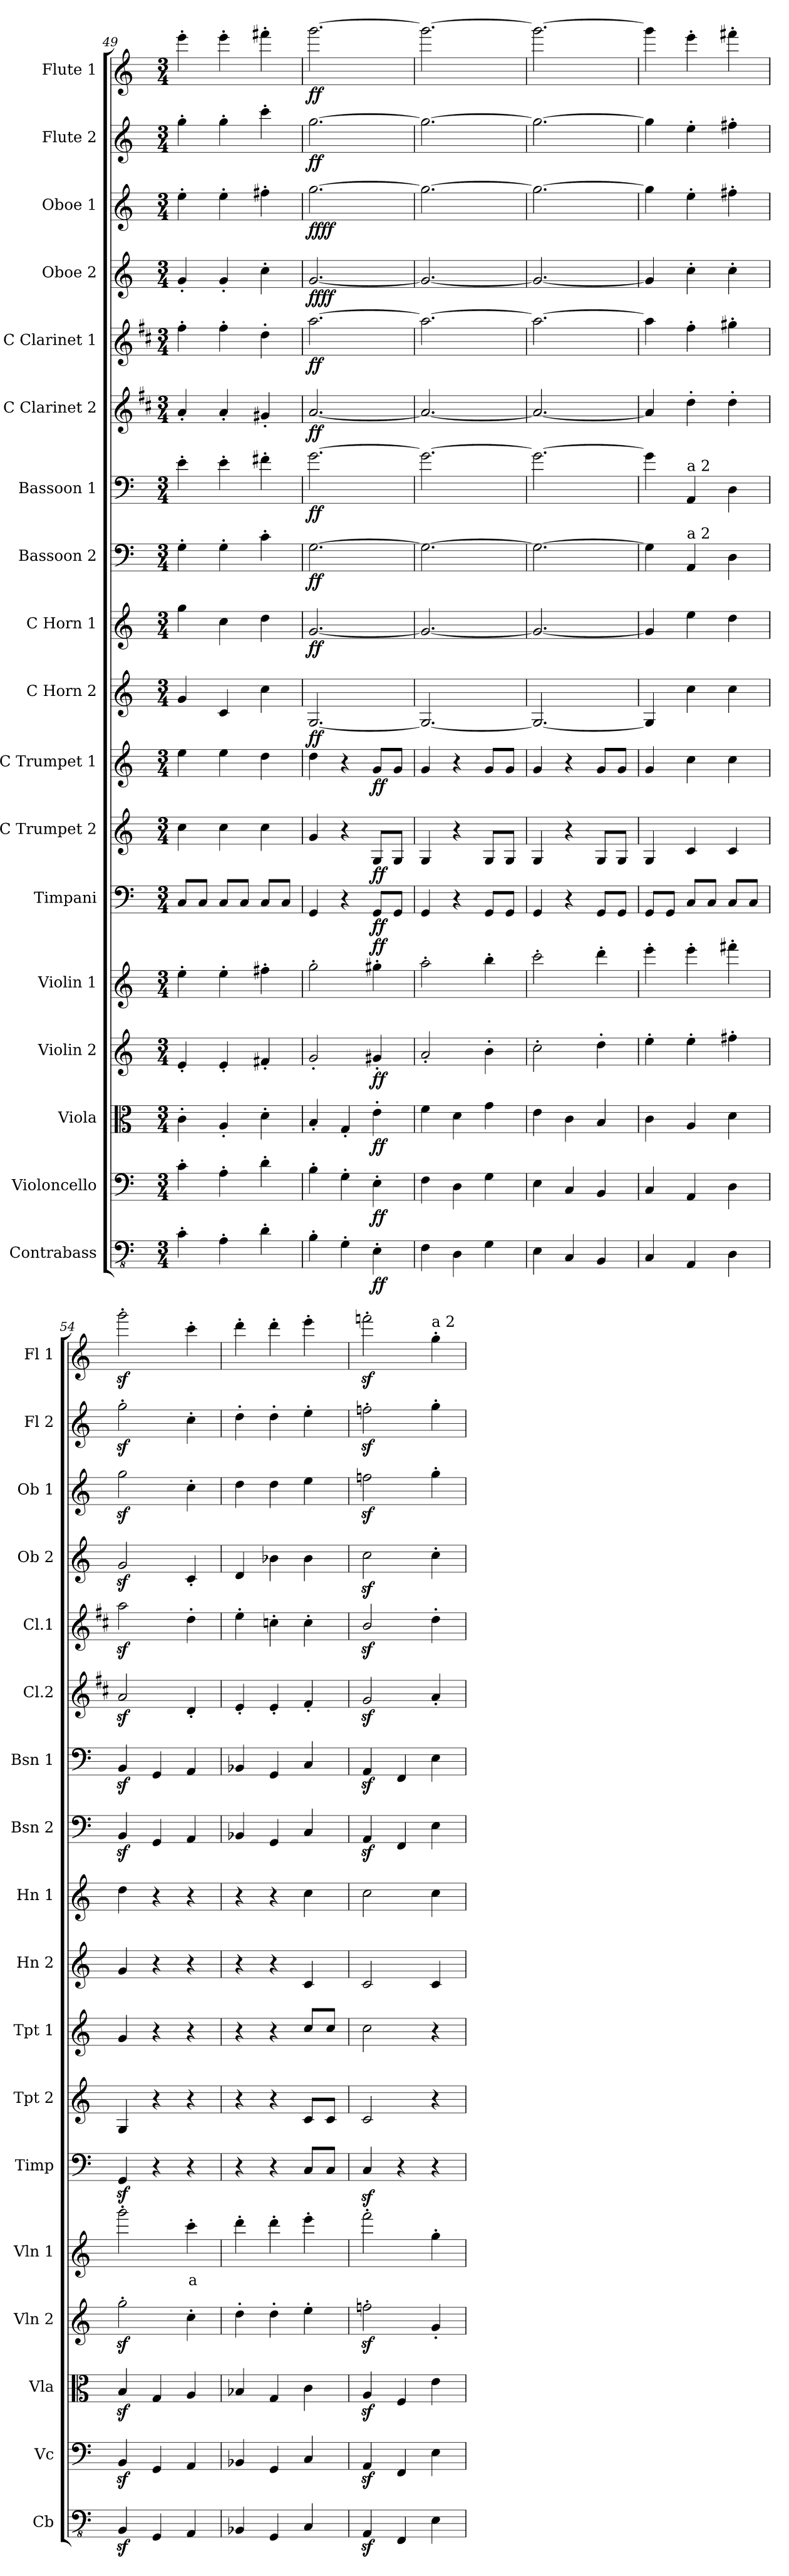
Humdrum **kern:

**kern	**dynam	**kern	**dynam	**kern	**dynam	**kern	**dynam	**kern	**text	**dynam	**kern	**dynam	**kern	**dynam	**kern	**dynam	**kern	**dynam	**kern	**dynam	**kern	**dynam	**kern	**dynam	**kern	**dynam	**kern	**dynam	**kern	**dynam	**kern	**dynam	**kern	**dynam	**kern	**dynam
*part18	*part18	*part17	*part17	*part16	*part16	*part15	*part15	*part14	*part14	*part14	*part13	*part13	*part12	*part12	*part11	*part11	*part10	*part10	*part9	*part9	*part8	*part8	*part7	*part7	*part6	*part6	*part5	*part5	*part4	*part4	*part3	*part3	*part2	*part2	*part1	*part1
*staff18	*staff18	*staff17	*staff17	*staff16	*staff16	*staff15	*staff15	*staff14	*staff14	*staff14	*staff13	*staff13	*staff12	*staff12	*staff11	*staff11	*staff10	*staff10	*staff9	*staff9	*staff8	*staff8	*staff7	*staff7	*staff6	*staff6	*staff5	*staff5	*staff4	*staff4	*staff3	*staff3	*staff2	*staff2	*staff1	*staff1
*I"Contrabass	*	*I"Violoncello	*	*I"Viola	*	*I"Violin 2	*	*I"Violin 1	*	*	*I"Timpani	*	*I"C Trumpet 2	*	*I"C Trumpet 1	*	*I"C Horn 2	*	*I"C Horn 1	*	*I"Bassoon 2	*	*I"Bassoon 1	*	*I"C Clarinet 2	*	*I"C Clarinet 1	*	*I"Oboe 2	*	*I"Oboe 1	*	*I"Flute 2	*	*I"Flute 1	*
*I'Cb	*	*I'Vc	*	*I'Vla	*	*I'Vln 2	*	*I'Vln 1	*	*	*I'Timp	*	*I'Tpt 2	*	*I'Tpt 1	*	*I'Hn 2	*	*I'Hn 1	*	*I'Bsn 2	*	*I'Bsn 1	*	*I'Cl.2	*	*I'Cl.1	*	*I'Ob 2	*	*I'Ob 1	*	*I'Fl 2	*	*I'Fl 1	*
*clefFv4	*	*clefF4	*	*clefC3	*	*clefG2	*	*clefG2	*	*	*clefF4	*	*clefG2	*	*clefG2	*	*clefG2	*	*clefG2	*	*clefF4	*	*clefF4	*	*clefG2	*	*clefG2	*	*clefG2	*	*clefG2	*	*clefG2	*	*clefG2	*
*	*	*	*	*	*	*	*	*	*	*	*	*	*	*	*	*	*ITrd7c12	*	*ITrd7c12	*	*	*	*	*	*ITrd1c2	*	*ITrd1c2	*	*	*	*	*	*	*	*	*
*k[]	*	*k[]	*	*k[]	*	*k[]	*	*k[]	*	*	*k[]	*	*k[]	*	*k[]	*	*k[]	*	*k[]	*	*k[]	*	*k[]	*	*k[]	*	*k[]	*	*k[]	*	*k[]	*	*k[]	*	*k[]	*
*M3/4	*	*M3/4	*	*M3/4	*	*M3/4	*	*M3/4	*	*	*M3/4	*	*M3/4	*	*M3/4	*	*M3/4	*	*M3/4	*	*M3/4	*	*M3/4	*	*M3/4	*	*M3/4	*	*M3/4	*	*M3/4	*	*M3/4	*	*M3/4	*
=49	=49	=49	=49	=49	=49	=49	=49	=49	=49	=49	=49	=49	=49	=49	=49	=49	=49	=49	=49	=49	=49	=49	=49	=49	=49	=49	=49	=49	=49	=49	=49	=49	=49	=49	=49	=49
4C'\	.	4c'\	.	4c'\	.	4e'/	.	4ee'\	.	.	8C/L	.	4cc\	.	4ee\	.	4G/	.	4g\	.	4G'\	.	4e'\	.	4g'/	.	4ee'\	.	4g'/	.	4ee'\	.	4gg'\	.	4eee'\	.
.	.	.	.	.	.	.	.	.	.	.	8C/J	.	.	.	.	.	.	.	.	.	.	.	.	.	.	.	.	.	.	.	.	.	.	.	.	.
4AA'\	.	4A'\	.	4A'/	.	4e'/	.	4ee'\	.	.	8C/L	.	4cc\	.	4ee\	.	4C/	.	4c\	.	4G'\	.	4e'\	.	4g'/	.	4ee'\	.	4g'/	.	4ee'\	.	4gg'\	.	4eee'\	.
.	.	.	.	.	.	.	.	.	.	.	8C/J	.	.	.	.	.	.	.	.	.	.	.	.	.	.	.	.	.	.	.	.	.	.	.	.	.
4D'\	.	4d'\	.	4d'\	.	4f#X'/	.	4ff#X'\	.	.	8C/L	.	4cc\	.	4dd\	.	4c\	.	4d\	.	4c'\	.	4f#X'\	.	4f#X'/	.	4cc'\	.	4cc'\	.	4ff#X'\	.	4ccc'\	.	4fff#X'\	.
.	.	.	.	.	.	.	.	.	.	.	8C/J	.	.	.	.	.	.	.	.	.	.	.	.	.	.	.	.	.	.	.	.	.	.	.	.	.
=50	=50	=50	=50	=50	=50	=50	=50	=50	=50	=50	=50	=50	=50	=50	=50	=50	=50	=50	=50	=50	=50	=50	=50	=50	=50	=50	=50	=50	=50	=50	=50	=50	=50	=50	=50	=50
!	!	!	!	!	!	!	!	!	!	!	!	!	!	!	!	!	!	!LO:DY:b	!	!LO:DY:b	!	!LO:DY:b	!	!LO:DY:b	!	!LO:DY:b	!	!LO:DY:b	!	!LO:DY:b	!	!	!	!	!	!
!	!	!	!	!	!	!	!	!	!	!	!	!	!	!	!	!	!	!	!	!	!	!	!	!	!	!	!	!	!	!LO:DY:n=1:b	!	!LO:DY:b	!	!	!	!
!	!	!	!	!	!	!	!	!	!	!	!	!	!	!	!	!	!	!	!	!	!	!	!	!	!	!	!	!	!	!	!	!LO:DY:n=1:b	!	!LO:DY:b	!	!LO:DY:b
4BB'\	.	4B'\	.	4B'/	.	2g'/	.	2gg'\	.	.	4GG/	.	4g/	.	4dd\	.	[2.GG/	ff	[2.G/	ff	[2.G\	ff	[2.g\	ff	[2.g/	ff	[2.gg\	ff	[2.g/	ff ff	[2.gg\	ff ff	[2.gg\	ff	[2.ggg\	ff
4GG'\	.	4G'\	.	4G'/	.	.	.	.	.	.	4r	.	4r	.	4r	.	.	.	.	.	.	.	.	.	.	.	.	.	.	.	.	.	.	.	.	.
!	!LO:DY:b	!	!LO:DY:b	!	!LO:DY:b	!	!LO:DY:b	!	!	!LO:DY:b	!	!LO:DY:b	!	!LO:DY:b	!	!LO:DY:b	!	!	!	!	!	!	!	!	!	!	!	!	!	!	!	!	!	!	!	!
4EE'\	ff	4E'\	ff	4e'\	ff	4g#X'/	ff	4gg#X'\	.	ff	8GG/L	ff	8G/L	ff	8g/L	ff	.	.	.	.	.	.	.	.	.	.	.	.	.	.	.	.	.	.	.	.
.	.	.	.	.	.	.	.	.	.	.	8GG/J	.	8G/J	.	8g/J	.	.	.	.	.	.	.	.	.	.	.	.	.	.	.	.	.	.	.	.	.
=51	=51	=51	=51	=51	=51	=51	=51	=51	=51	=51	=51	=51	=51	=51	=51	=51	=51	=51	=51	=51	=51	=51	=51	=51	=51	=51	=51	=51	=51	=51	=51	=51	=51	=51	=51	=51
4FF\	.	4F\	.	4f\	.	2a'/	.	2aa'\	.	.	4GG/	.	4G/	.	4g/	.	2.GG/_	.	2.G/_	.	2.G\_	.	2.g\_	.	2.g/_	.	2.gg\_	.	2.g/_	.	2.gg\_	.	2.gg\_	.	2.ggg\_	.
4DD\	.	4D\	.	4d\	.	.	.	.	.	.	4r	.	4r	.	4r	.	.	.	.	.	.	.	.	.	.	.	.	.	.	.	.	.	.	.	.	.
4GG\	.	4G\	.	4g\	.	4b'\	.	4bb'\	.	.	8GG/L	.	8G/L	.	8g/L	.	.	.	.	.	.	.	.	.	.	.	.	.	.	.	.	.	.	.	.	.
.	.	.	.	.	.	.	.	.	.	.	8GG/J	.	8G/J	.	8g/J	.	.	.	.	.	.	.	.	.	.	.	.	.	.	.	.	.	.	.	.	.
=52	=52	=52	=52	=52	=52	=52	=52	=52	=52	=52	=52	=52	=52	=52	=52	=52	=52	=52	=52	=52	=52	=52	=52	=52	=52	=52	=52	=52	=52	=52	=52	=52	=52	=52	=52	=52
4EE\	.	4E\	.	4e\	.	2cc'\	.	2ccc'\	.	.	4GG/	.	4G/	.	4g/	.	2.GG/_	.	2.G/_	.	2.G\_	.	2.g\_	.	2.g/_	.	2.gg\_	.	2.g/_	.	2.gg\_	.	2.gg\_	.	2.ggg\_	.
4CC/	.	4C/	.	4c\	.	.	.	.	.	.	4r	.	4r	.	4r	.	.	.	.	.	.	.	.	.	.	.	.	.	.	.	.	.	.	.	.	.
4BBB/	.	4BB/	.	4B/	.	4dd'\	.	4ddd'\	.	.	8GG/L	.	8G/L	.	8g/L	.	.	.	.	.	.	.	.	.	.	.	.	.	.	.	.	.	.	.	.	.
.	.	.	.	.	.	.	.	.	.	.	8GG/J	.	8G/J	.	8g/J	.	.	.	.	.	.	.	.	.	.	.	.	.	.	.	.	.	.	.	.	.
=53	=53	=53	=53	=53	=53	=53	=53	=53	=53	=53	=53	=53	=53	=53	=53	=53	=53	=53	=53	=53	=53	=53	=53	=53	=53	=53	=53	=53	=53	=53	=53	=53	=53	=53	=53	=53
4CC/	.	4C/	.	4c\	.	4ee'\	.	4eee'\	.	.	8GG/L	.	4G/	.	4g/	.	4GG/]	.	4G/]	.	4G\]	.	4g\]	.	4g/]	.	4gg\]	.	4g/]	.	4gg\]	.	4gg\]	.	4ggg\]	.
.	.	.	.	.	.	.	.	.	.	.	8GG/J	.	.	.	.	.	.	.	.	.	.	.	.	.	.	.	.	.	.	.	.	.	.	.	.	.
!	!	!	!	!	!	!	!	!	!	!	!	!	!	!	!	!	!	!	!	!	!	!	!LO:TX:a:t=a 2	!	!	!	!	!	!	!	!	!	!	!	!	!
!	!	!	!	!	!	!	!	!	!	!	!	!	!	!	!	!	!	!	!	!	!LO:TX:a:t=a 2	!	!	!	!	!	!	!	!	!	!	!	!	!	!	!
4AAA/	.	4AA/	.	4A/	.	4ee'\	.	4eee'\	.	.	8C/L	.	4c/	.	4cc\	.	4c\	.	4e\	.	4AA/	.	4AA/	.	4cc'\	.	4ee'\	.	4cc'\	.	4ee'\	.	4ee'\	.	4eee'\	.
.	.	.	.	.	.	.	.	.	.	.	8C/J	.	.	.	.	.	.	.	.	.	.	.	.	.	.	.	.	.	.	.	.	.	.	.	.	.
4DD\	.	4D\	.	4d\	.	4ff#X'\	.	4fff#X'\	.	.	8C/L	.	4c/	.	4cc\	.	4c\	.	4d\	.	4D\	.	4D\	.	4cc'\	.	4ff#X'\	.	4cc'\	.	4ff#X'\	.	4ff#X'\	.	4fff#X'\	.
.	.	.	.	.	.	.	.	.	.	.	8C/J	.	.	.	.	.	.	.	.	.	.	.	.	.	.	.	.	.	.	.	.	.	.	.	.	.
=54	=54	=54	=54	=54	=54	=54	=54	=54	=54	=54	=54	=54	=54	=54	=54	=54	=54	=54	=54	=54	=54	=54	=54	=54	=54	=54	=54	=54	=54	=54	=54	=54	=54	=54	=54	=54
4BBBz</	.	4BBz</	.	4Bz</	.	2ggz<'\	.	2gggz<'\	.	.	4GG/	.	4G/	.	4g/	.	4G/	.	4d\	.	4BBz</	.	4BBz</	.	2gz</	.	2ggz<\	.	2gz</	.	2ggz<\	.	2ggz<'\	.	2gggz<'\	.
4GGG/	.	4GG/	.	4G/	.	.	.	.	.	.	4r	.	4r	.	4r	.	4r	.	4r	.	4GG/	.	4GG/	.	.	.	.	.	.	.	.	.	.	.	.	.
!	!	!	!	!	!	!	!	!	!LO:LY:b:color=#FF0000	!	!	!	!	!	!	!	!	!	!	!	!	!	!	!	!	!	!	!	!	!	!	!	!	!	!	!
4AAA/	.	4AA/	.	4A/	.	4cc'\	.	4ccc'\	a	.	4r	.	4r	.	4r	.	4r	.	4r	.	4AA/	.	4AA/	.	4c'/	.	4cc'\	.	4c'/	.	4cc'\	.	4cc'\	.	4ccc'\	.
=55	=55	=55	=55	=55	=55	=55	=55	=55	=55	=55	=55	=55	=55	=55	=55	=55	=55	=55	=55	=55	=55	=55	=55	=55	=55	=55	=55	=55	=55	=55	=55	=55	=55	=55	=55	=55
4BBB-X/	.	4BB-X/	.	4B-X/	.	4dd'\	.	4ddd'\	.	.	4r	.	4r	.	4r	.	4r	.	4r	.	4BB-X/	.	4BB-X/	.	4d'/	.	4dd'\	.	4d/	.	4dd\	.	4dd'\	.	4ddd'\	.
4GGG/	.	4GG/	.	4G/	.	4dd'\	.	4ddd'\	.	.	4r	.	4r	.	4r	.	4r	.	4r	.	4GG/	.	4GG/	.	4d'/	.	4b-X'\	.	4b-X\	.	4dd\	.	4dd'\	.	4ddd'\	.
4CC/	.	4C/	.	4c\	.	4ee'\	.	4eee'\	.	.	8C/L	.	8c/L	.	8cc/L	.	4C/	.	4c\	.	4C/	.	4C/	.	4e'/	.	4b-'\	.	4b-\	.	4ee\	.	4ee'\	.	4eee'\	.
.	.	.	.	.	.	.	.	.	.	.	8C/J	.	8c/J	.	8cc/J	.	.	.	.	.	.	.	.	.	.	.	.	.	.	.	.	.	.	.	.	.
!!LO:PB:g=z
=56	=56	=56	=56	=56	=56	=56	=56	=56	=56	=56	=56	=56	=56	=56	=56	=56	=56	=56	=56	=56	=56	=56	=56	=56	=56	=56	=56	=56	=56	=56	=56	=56	=56	=56	=56	=56
4AAAz</	.	4AAz</	.	4Az</	.	2ffnz<'\	.	2fffz<'\	.	.	4C/	.	2c/	.	2cc\	.	2C/	.	2c\	.	4AAz</	.	4AAz</	.	2fz</	.	2az</	.	2ccz<\	.	2ffnz<\	.	2ffnz<'\	.	2fffnz<'\	.
4FFF/	.	4FF/	.	4F/	.	.	.	.	.	.	4r	.	.	.	.	.	.	.	.	.	4FF/	.	4FF/	.	.	.	.	.	.	.	.	.	.	.	.	.
!	!	!	!	!	!	!	!	!	!	!	!	!	!	!	!	!	!	!	!	!	!	!	!	!	!	!	!	!	!	!	!	!	!	!	!LO:TX:a:t=a 2	!
4EE\	.	4E\	.	4e\	.	4g'/	.	4gg'\	.	.	4r	.	4r	.	4r	.	4C/	.	4c\	.	4E\	.	4E\	.	4g'/	.	4cc'\	.	4cc'\	.	4gg'\	.	4gg'\	.	4gg'\	.
=	=	=	=	=	=	=	=	=	=	=	=	=	=	=	=	=	=	=	=	=	=	=	=	=	=	=	=	=	=	=	=	=	=	=	=	=
*-	*-	*-	*-	*-	*-	*-	*-	*-	*-	*-	*-	*-	*-	*-	*-	*-	*-	*-	*-	*-	*-	*-	*-	*-	*-	*-	*-	*-	*-	*-	*-	*-	*-	*-	*-	*-
